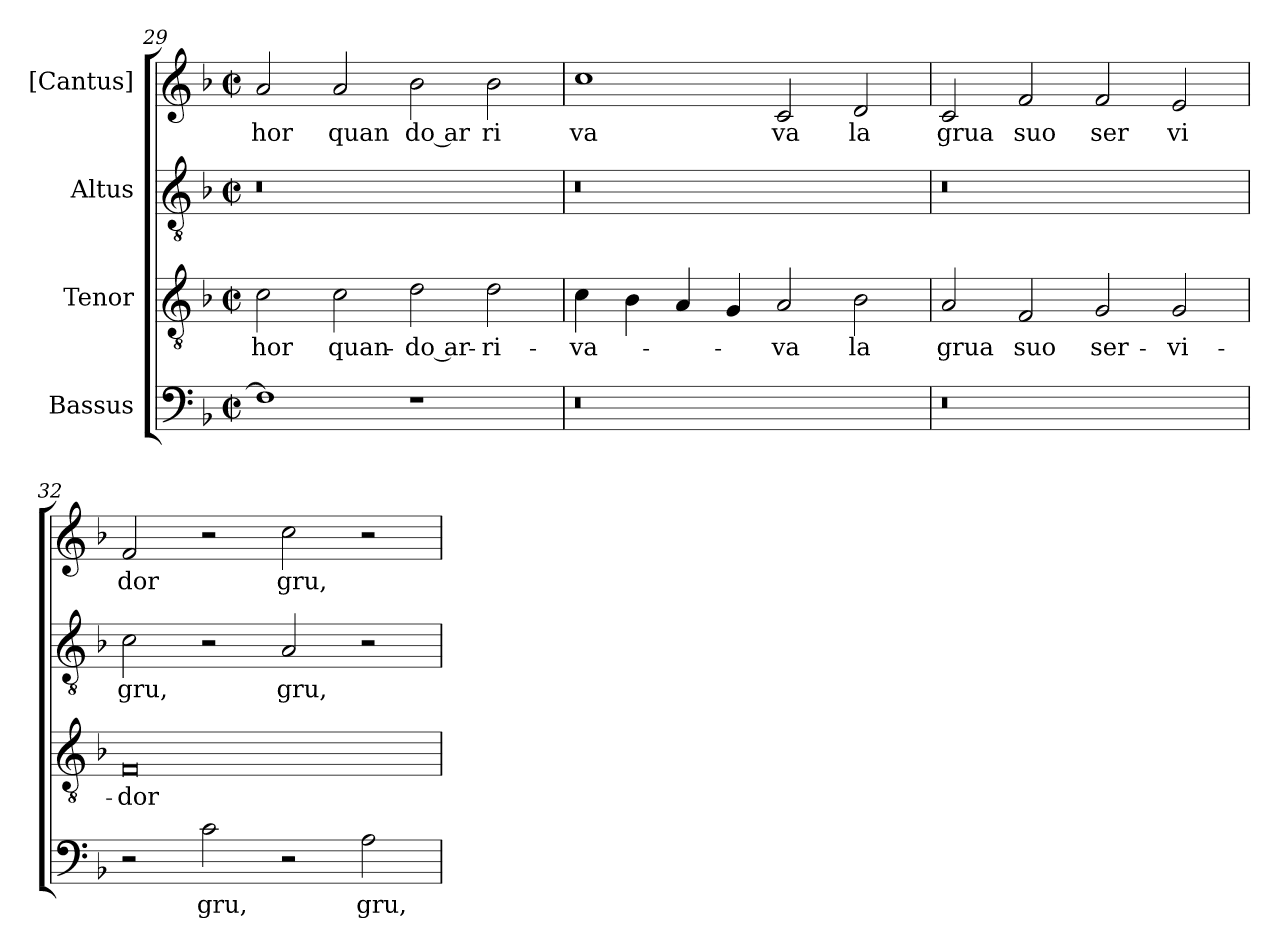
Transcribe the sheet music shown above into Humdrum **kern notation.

**kern	**text	**kern	**text	**kern	**text	**kern	**text
*part4	*part4	*part3	*part3	*part2	*part2	*part1	*part1
*staff4	*staff4	*staff3	*staff3	*staff2	*staff2	*staff1	*staff1
*I"Bassus	*	*I"Tenor	*	*I"Altus	*	*I"[Cantus]	*
*clefF4	*	*clefGv2	*	*clefGv2	*	*clefG2	*
*k[b-]	*	*k[b-]	*	*k[b-]	*	*k[b-]	*
*F:	*	*F:	*	*F:	*	*F:	*
*M2/2	*	*M2/2	*	*M2/2	*	*M2/2	*
*met(c|)	*	*met(c|)	*	*met(c|)	*	*met(c|)	*
=29	=29	=29	=29	=29	=29	=29	=29
!	!	!	!LO:LY:b:cj	!	!	!	!LO:LY:b:cj
1F]	.	2c\	-hor	0r	.	2a/	hor
!	!	!	!LO:LY:b:cj	!	!	!	!LO:LY:b:cj
.	.	2c\	quan-	.	.	2a/	quan
!	!	!	!LO:LY:b:rj	!	!	!	!LO:LY:b:rj
1r	.	2d\	-do ar-	.	.	2b-\	do ar
!	!	!	!LO:LY:b:cj	!	!	!	!LO:LY:b:cj
.	.	2d\	-ri-	.	.	2b-\	ri
=30	=30	=30	=30	=30	=30	=30	=30
!	!	!	!LO:LY:b:cj	!	!	!	!LO:LY:b:cj
0r	.	4c\	-va-	0r	.	1cc	va
.	.	4B-\	.	.	.	.	.
.	.	4A/	.	.	.	.	.
.	.	4G/	.	.	.	.	.
!	!	!	!LO:LY:b:cj	!	!	!	!LO:LY:b:cj
.	.	2A/	-va	.	.	2c/	va
!	!	!	!LO:LY:b:cj	!	!	!	!LO:LY:b:cj
.	.	2B-\	la	.	.	2d/	la
=31	=31	=31	=31	=31	=31	=31	=31
!	!	!	!LO:LY:b:cj	!	!	!	!LO:LY:b:cj
0r	.	2A/	grua	0r	.	2c/	grua
!	!	!	!LO:LY:b:cj	!	!	!	!LO:LY:b:cj
.	.	2F/	suo	.	.	2f/	suo
!	!	!	!LO:LY:b:cj	!	!	!	!LO:LY:b:cj
.	.	2G/	ser-	.	.	2f/	ser
!	!	!	!LO:LY:b:cj	!	!	!	!LO:LY:b:cj
.	.	2G/	-vi-	.	.	2e/	vi
!!LO:LB:g=z
=32	=32	=32	=32	=32	=32	=32	=32
!	!	!	!LO:LY:b:cj	!	!LO:LY:b:cj	!	!LO:LY:b:cj
2r	.	0F	-dor	2c\	gru,	2f/	dor
!	!LO:LY:b:cj	!	!	!	!	!	!
2c\	gru,	.	.	2r	.	2r	.
!	!	!	!	!	!LO:LY:b:cj	!	!LO:LY:b:cj
2r	.	.	.	2A/	gru,	2cc\	gru,
!	!LO:LY:b:cj	!	!	!	!	!	!
2A\	gru,	.	.	2r	.	2r	.
=	=	=	=	=	=	=	=
*-	*-	*-	*-	*-	*-	*-	*-
